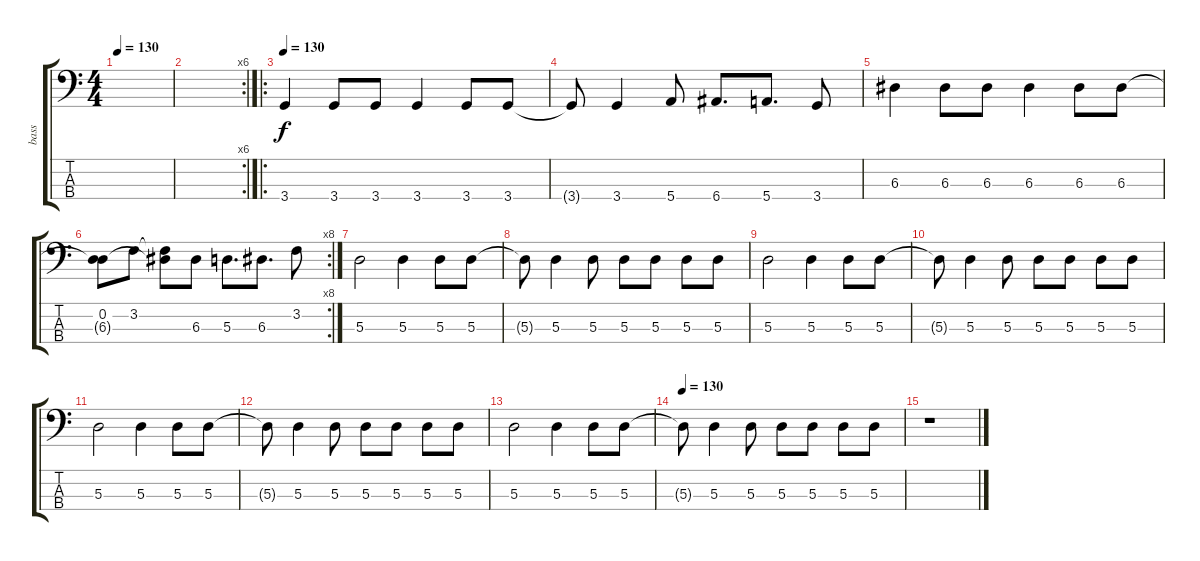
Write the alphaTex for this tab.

\track ("bass" "bass") {instrument electricbasspick}
\staff {score tabs}
\tuning (G2 D2 A1 E1) {hide}
\ts (4 4)
\tempo 130
\clef f4
\ks c
|
\rc 6
|
\ro
\tempo 130
3.4.4 3.4.8 3.4.8 3.4.4 3.4.8 3.4.8 |
3.4{t}.8 3.4.4 5.4.8 6.4.8{d} 5.4.8{d} 3.4.8 |
6.3.4 6.3.8 6.3.8 6.3.4 6.3.8 6.3.8 |
\rc 8
(0.2 6.3{t}).8 3.2.8 (3.2{t} 6.3{t}).8 6.3.8 5.3.8{d} 6.3.8{d} 3.2.8 |
5.3.2 5.3.4 5.3.8 5.3.8 |
5.3{t}.8 5.3.4 5.3.8 5.3.8 5.3.8 5.3.8 5.3.8 |
5.3.2 5.3.4 5.3.8 5.3.8 |
5.3{t}.8 5.3.4 5.3.8 5.3.8 5.3.8 5.3.8 5.3.8 |
5.3.2 5.3.4 5.3.8 5.3.8 |
5.3{t}.8 5.3.4 5.3.8 5.3.8 5.3.8 5.3.8 5.3.8 |
5.3.2 5.3.4 5.3.8 5.3.8 |
\tempo 130
5.3{t}.8 5.3.4 5.3.8 5.3.8 5.3.8 5.3.8 5.3.8 |
r.1
